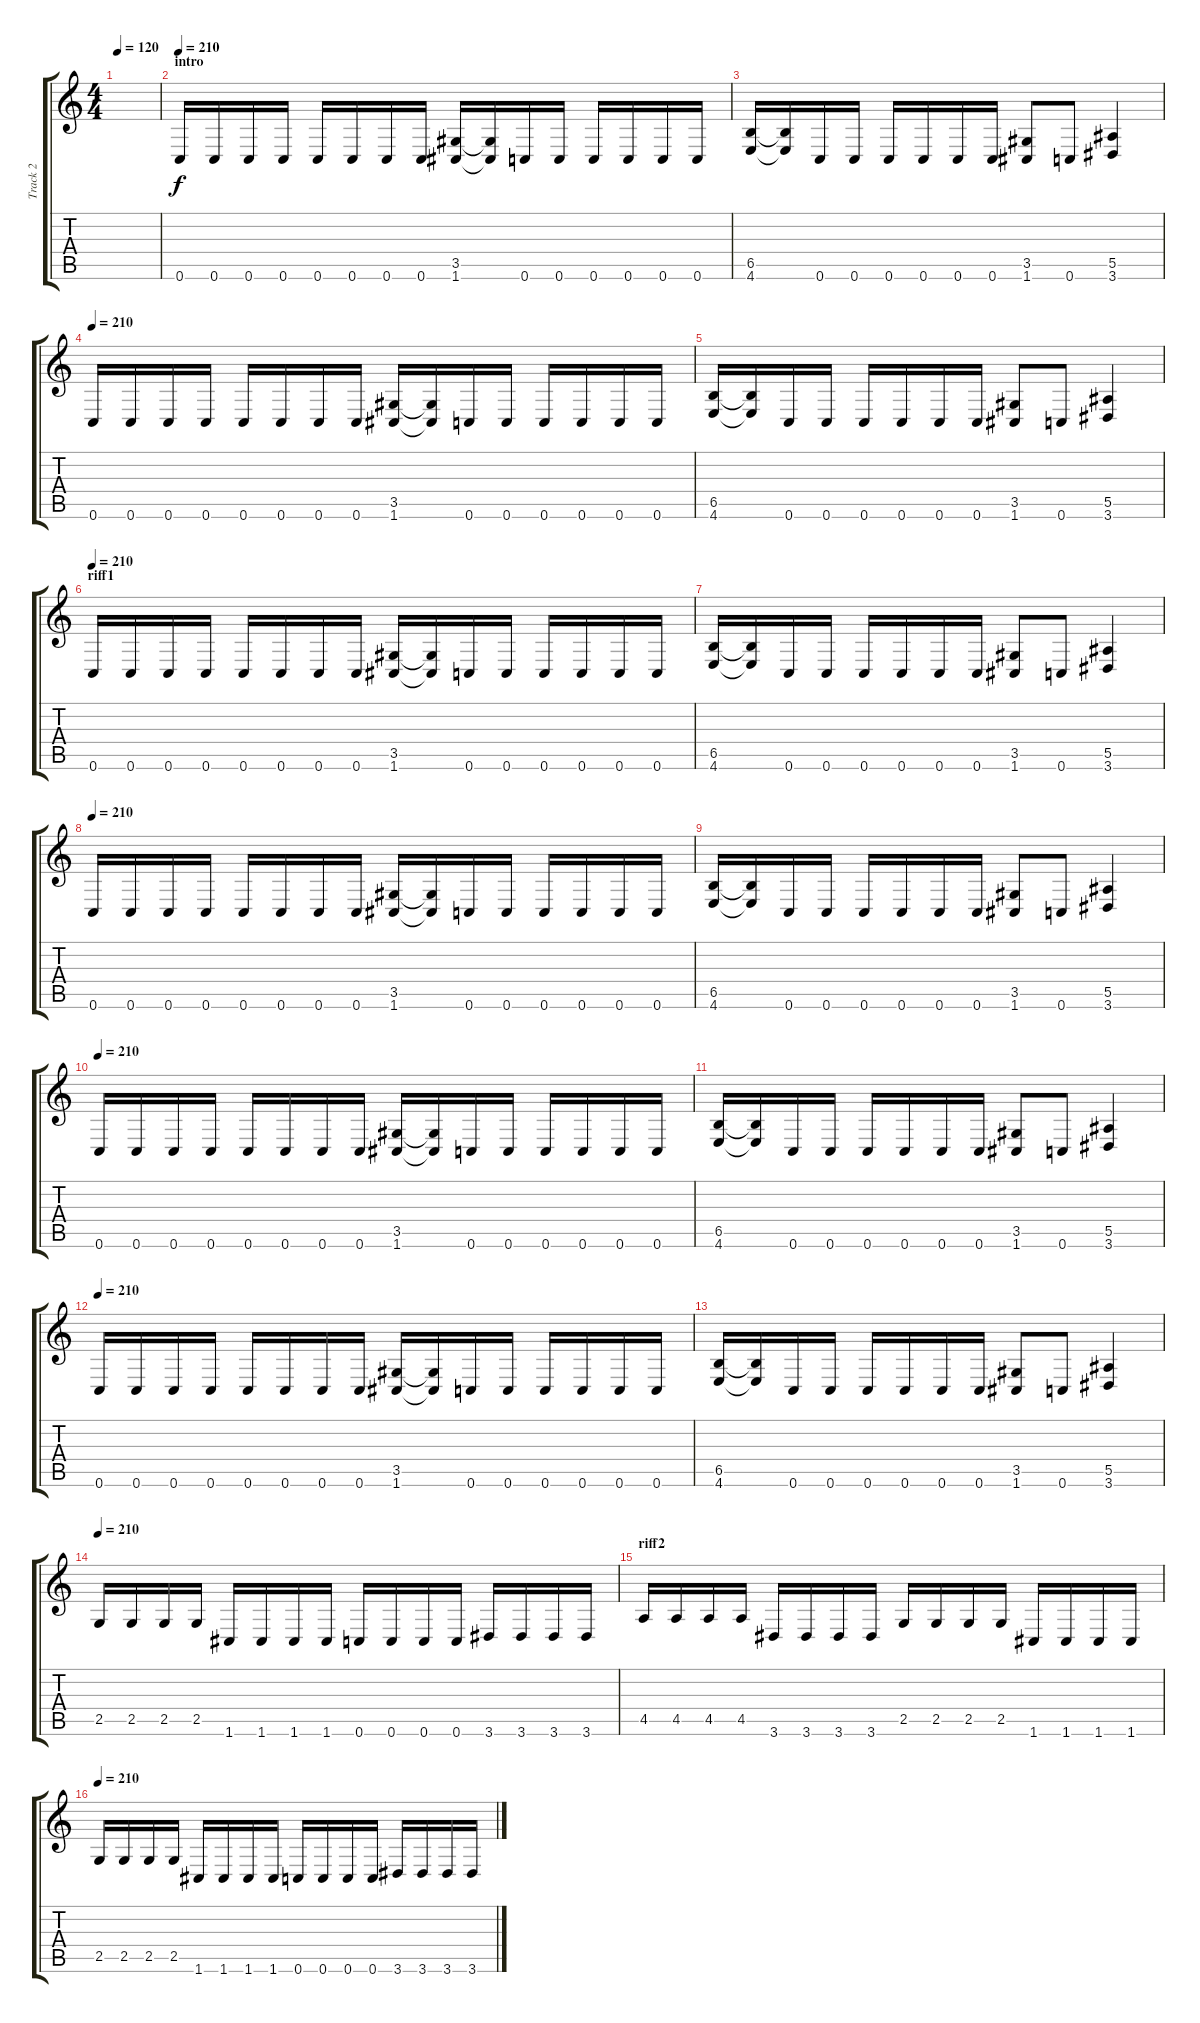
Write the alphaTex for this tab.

\track ("Track 2" "Track 2") {instrument overdrivenguitar}
\staff {score tabs}
\tuning (C4 G3 Eb3 Bb2 F2 C2) {hide}
\ts (4 4)
\tempo 120
\tempo 210
\tempo 120
\clef g2
\ks c
|
\section ("" "intro")
\tempo 210
0.6.16{balance 16} 0.6.16 0.6.16 0.6.16 0.6.16 0.6.16 0.6.16 0.6.16 (3.5 1.6).16 (3.5{t} 1.6{t}).16 0.6.16 0.6.16 0.6.16 0.6.16 0.6.16 0.6.16 |
(6.5 4.6).16 (6.5{t} 4.6{t}).16 0.6.16 0.6.16 0.6.16 0.6.16 0.6.16 0.6.16 (3.5 1.6).8 0.6.8 (5.5 3.6).4 |
\tempo 210
0.6.16{balance 16} 0.6.16 0.6.16 0.6.16 0.6.16 0.6.16 0.6.16 0.6.16 (3.5 1.6).16 (3.5{t} 1.6{t}).16 0.6.16 0.6.16 0.6.16 0.6.16 0.6.16 0.6.16 |
(6.5 4.6).16 (6.5{t} 4.6{t}).16 0.6.16 0.6.16 0.6.16 0.6.16 0.6.16 0.6.16 (3.5 1.6).8 0.6.8 (5.5 3.6).4 |
\section ("" "riff1")
\tempo 210
0.6.16{balance 16} 0.6.16 0.6.16 0.6.16 0.6.16 0.6.16 0.6.16 0.6.16 (3.5 1.6).16 (3.5{t} 1.6{t}).16 0.6.16 0.6.16 0.6.16 0.6.16 0.6.16 0.6.16 |
(6.5 4.6).16 (6.5{t} 4.6{t}).16 0.6.16 0.6.16 0.6.16 0.6.16 0.6.16 0.6.16 (3.5 1.6).8 0.6.8 (5.5 3.6).4 |
\tempo 210
0.6.16{balance 16} 0.6.16 0.6.16 0.6.16 0.6.16 0.6.16 0.6.16 0.6.16 (3.5 1.6).16 (3.5{t} 1.6{t}).16 0.6.16 0.6.16 0.6.16 0.6.16 0.6.16 0.6.16 |
(6.5 4.6).16 (6.5{t} 4.6{t}).16 0.6.16 0.6.16 0.6.16 0.6.16 0.6.16 0.6.16 (3.5 1.6).8 0.6.8 (5.5 3.6).4 |
\tempo 210
0.6.16{balance 16} 0.6.16 0.6.16 0.6.16 0.6.16 0.6.16 0.6.16 0.6.16 (3.5 1.6).16 (3.5{t} 1.6{t}).16 0.6.16 0.6.16 0.6.16 0.6.16 0.6.16 0.6.16 |
(6.5 4.6).16 (6.5{t} 4.6{t}).16 0.6.16 0.6.16 0.6.16 0.6.16 0.6.16 0.6.16 (3.5 1.6).8 0.6.8 (5.5 3.6).4 |
\tempo 210
0.6.16{balance 16} 0.6.16 0.6.16 0.6.16 0.6.16 0.6.16 0.6.16 0.6.16 (3.5 1.6).16 (3.5{t} 1.6{t}).16 0.6.16 0.6.16 0.6.16 0.6.16 0.6.16 0.6.16 |
(6.5 4.6).16 (6.5{t} 4.6{t}).16 0.6.16 0.6.16 0.6.16 0.6.16 0.6.16 0.6.16 (3.5 1.6).8 0.6.8 (5.5 3.6).4 |
\tempo 210
2.5.16 2.5.16 2.5.16 2.5.16 1.6.16 1.6.16 1.6.16 1.6.16 0.6.16 0.6.16 0.6.16 0.6.16 3.6.16 3.6.16 3.6.16 3.6.16 |
\section ("" "riff2")
4.5.16 4.5.16 4.5.16 4.5.16 3.6.16 3.6.16 3.6.16 3.6.16 2.5.16 2.5.16 2.5.16 2.5.16 1.6.16 1.6.16 1.6.16 1.6.16 |
\tempo 210
2.5.16 2.5.16 2.5.16 2.5.16 1.6.16 1.6.16 1.6.16 1.6.16 0.6.16 0.6.16 0.6.16 0.6.16 3.6.16 3.6.16 3.6.16 3.6.16
